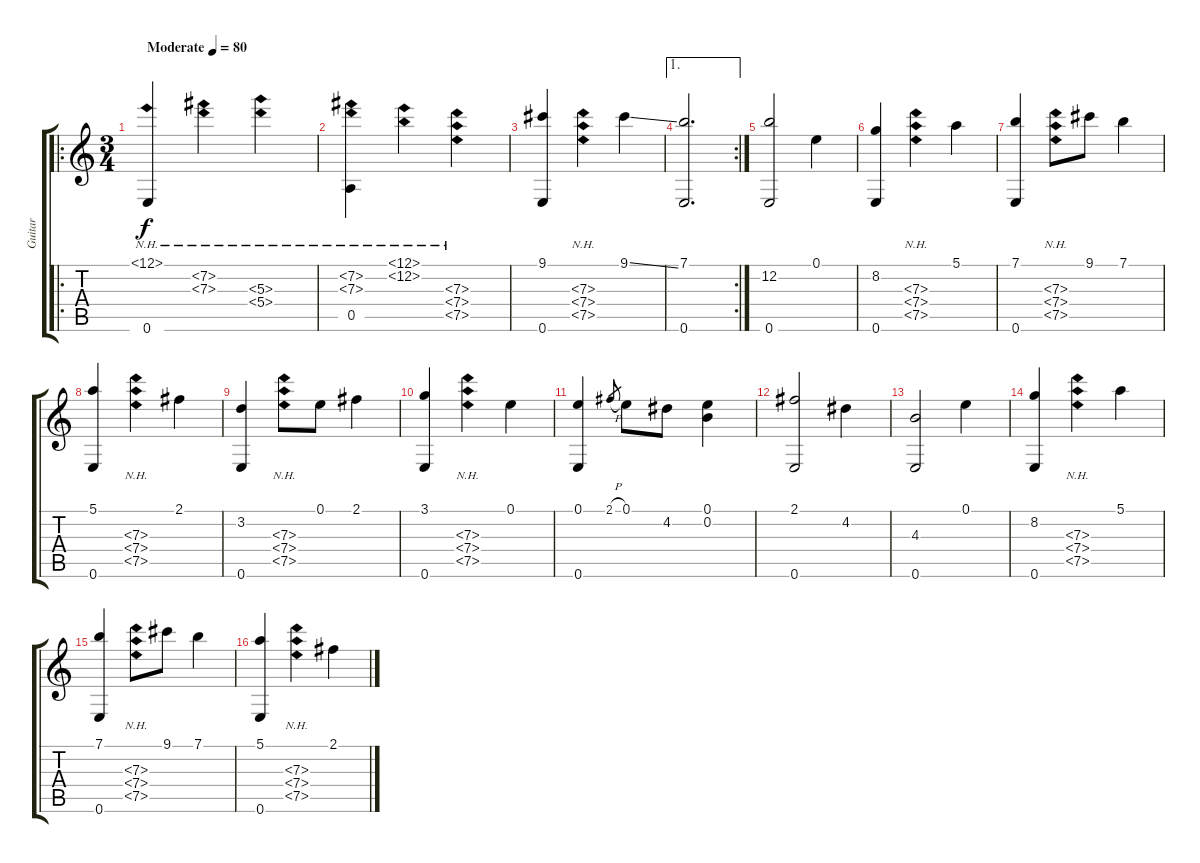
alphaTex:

\track ("Guitar" "Guitar") {instrument acousticguitarsteel}
\staff {score tabs}
\tuning (E4 B3 G3 D3 A2 E2) {hide}
\ro
\ts (3 4)
\tempo (80 "Moderate")
\clef g2
\ks c
(12.1{nh} 0.6).4{dy f instrument acousticguitarsteel} (7.2{nh} 7.3{nh}).4 (5.3{nh} 5.4{nh}).4 |
(7.2{nh} 7.3{nh} 0.5).4 (12.1{nh} 12.2{nh}).4 (7.3{nh} 7.4{nh} 7.5{nh}).4 |
(9.1 0.6).4 (7.3{nh} 7.4{nh} 7.5{nh}).4 9.1{ss}.4 |
\ae 1
\rc 2
(7.1 0.6).2{d} |
(12.2 0.6).2 0.1.4 |
(8.2 0.6).4 (7.3{nh} 7.4{nh} 7.5{nh}).4 5.1.4 |
(7.1 0.6).4 (7.3{nh} 7.4{nh} 7.5{nh}).8 9.1.8 7.1.4 |
(5.1 0.6).4 (7.3{nh} 7.4{nh} 7.5{nh}).4 2.1.4 |
(3.2 0.6).4 (7.3{nh} 7.4{nh} 7.5{nh}).8 0.1.8 2.1.4 |
(3.1 0.6).4 (7.3{nh} 7.4{nh} 7.5{nh}).4 0.1.4 |
(0.1 0.6).4 2.1{h}.8{gr} 0.1.8 4.2.8 (0.1 0.2).4 |
(2.1 0.6).2 4.2.4 |
(4.3 0.6).2 0.1.4 |
(8.2 0.6).4 (7.3{nh} 7.4{nh} 7.5{nh}).4 5.1.4 |
(7.1 0.6).4 (7.3{nh} 7.4{nh} 7.5{nh}).8 9.1.8 7.1.4 |
(5.1 0.6).4 (7.3{nh} 7.4{nh} 7.5{nh}).4 2.1.4
